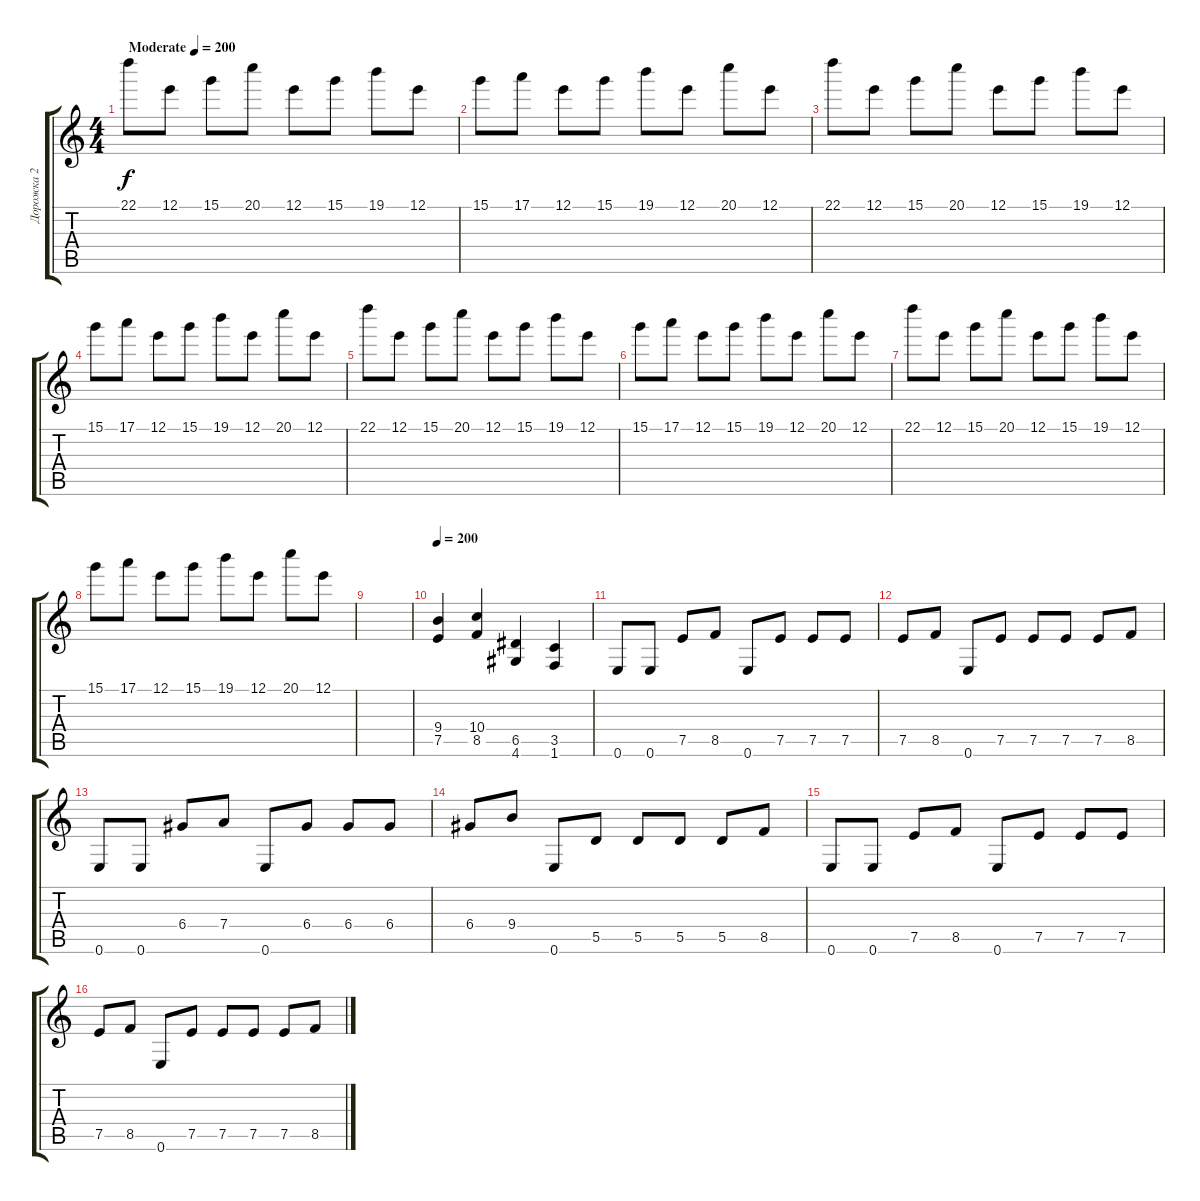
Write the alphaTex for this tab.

\track ("Дорожка 2" "Дорожка 2") {instrument overdrivenguitar}
\staff {score tabs}
\tuning (E4 B3 G3 D3 A2 E2) {hide}
\ts (4 4)
\tempo (200 "Moderate")
\tempo 150
\tempo (200 "Moderate")
\clef g2
\ks c
22.1.8{dy f instrument overdrivenguitar} 12.1.8 15.1.8 20.1.8 12.1.8 15.1.8 19.1.8 12.1.8 |
15.1.8 17.1.8 12.1.8 15.1.8 19.1.8 12.1.8 20.1.8 12.1.8 |
22.1.8 12.1.8 15.1.8 20.1.8 12.1.8 15.1.8 19.1.8 12.1.8 |
15.1.8 17.1.8 12.1.8 15.1.8 19.1.8 12.1.8 20.1.8 12.1.8 |
22.1.8 12.1.8 15.1.8 20.1.8 12.1.8 15.1.8 19.1.8 12.1.8 |
15.1.8 17.1.8 12.1.8 15.1.8 19.1.8 12.1.8 20.1.8 12.1.8 |
22.1.8 12.1.8 15.1.8 20.1.8 12.1.8 15.1.8 19.1.8 12.1.8 |
15.1.8 17.1.8 12.1.8 15.1.8 19.1.8 12.1.8 20.1.8 12.1.8 |
|
\tempo 200
(9.4 7.5).4 (10.4 8.5).4 (6.5 4.6).4 (3.5 1.6).4 |
0.6.8 0.6.8 7.5.8 8.5.8 0.6.8 7.5.8 7.5.8 7.5.8 |
7.5.8 8.5.8 0.6.8 7.5.8 7.5.8 7.5.8 7.5.8 8.5.8 |
0.6.8 0.6.8 6.4.8 7.4.8 0.6.8 6.4.8 6.4.8 6.4.8 |
6.4.8 9.4.8 0.6.8 5.5.8 5.5.8 5.5.8 5.5.8 8.5.8 |
0.6.8 0.6.8 7.5.8 8.5.8 0.6.8 7.5.8 7.5.8 7.5.8 |
7.5.8 8.5.8 0.6.8 7.5.8 7.5.8 7.5.8 7.5.8 8.5.8
